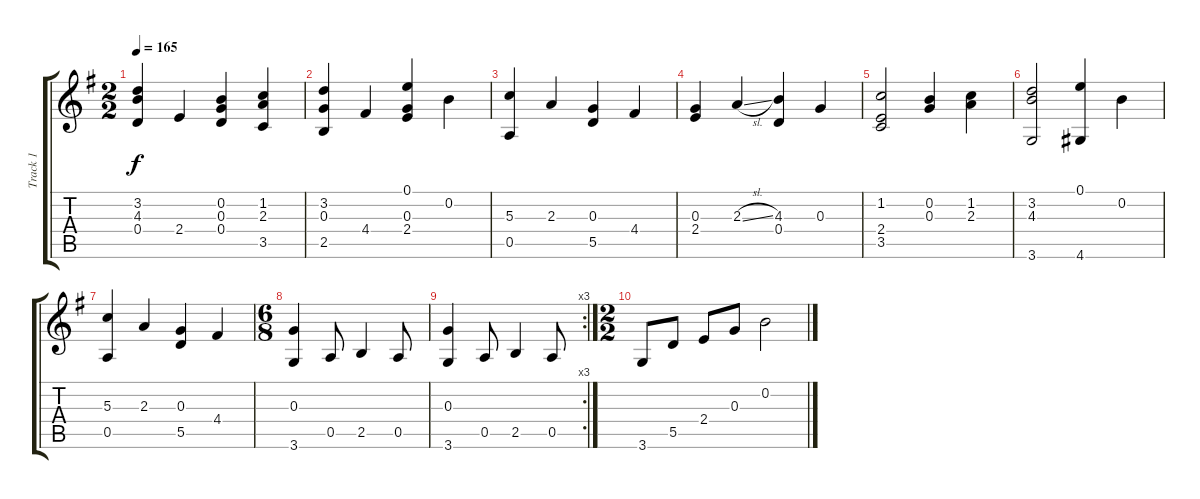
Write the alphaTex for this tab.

\track ("Track 1" "Track 1") {instrument acousticguitarnylon}
\staff {score tabs}
\tuning (E4 B3 G3 D3 A2 E2) {hide}
\ts (2 2)
\tempo 165
\clef g2
\ks g
(3.2 4.3 0.4).4{dy f} 2.4.4 (0.2 0.3 0.4).4 (1.2 2.3 3.5).4 |
(3.2 0.3 2.5).4 4.4.4 (0.1 0.3 2.4).4 0.2.4 |
(5.3 0.5).4 2.3.4 (0.3 5.5).4 4.4.4 |
(0.3 2.4).4 2.3{sl}.4 (4.3 0.4).4 0.3.4 |
(1.2 2.4 3.5).2 (0.2 0.3).4 (1.2 2.3).4 |
(3.2 4.3 3.6).2 (0.1 4.6).4 0.2.4 |
(5.3 0.5).4 2.3.4 (0.3 5.5).4 4.4.4 |
\ts (6 8)
(0.3 3.6).4 0.5.8 2.5.4 0.5.8 |
\rc 3
(0.3 3.6).4 0.5.8 2.5.4 0.5.8 |
\ts (2 2)
3.6.8 5.5.8 2.4.8 0.3.8 0.2.2
